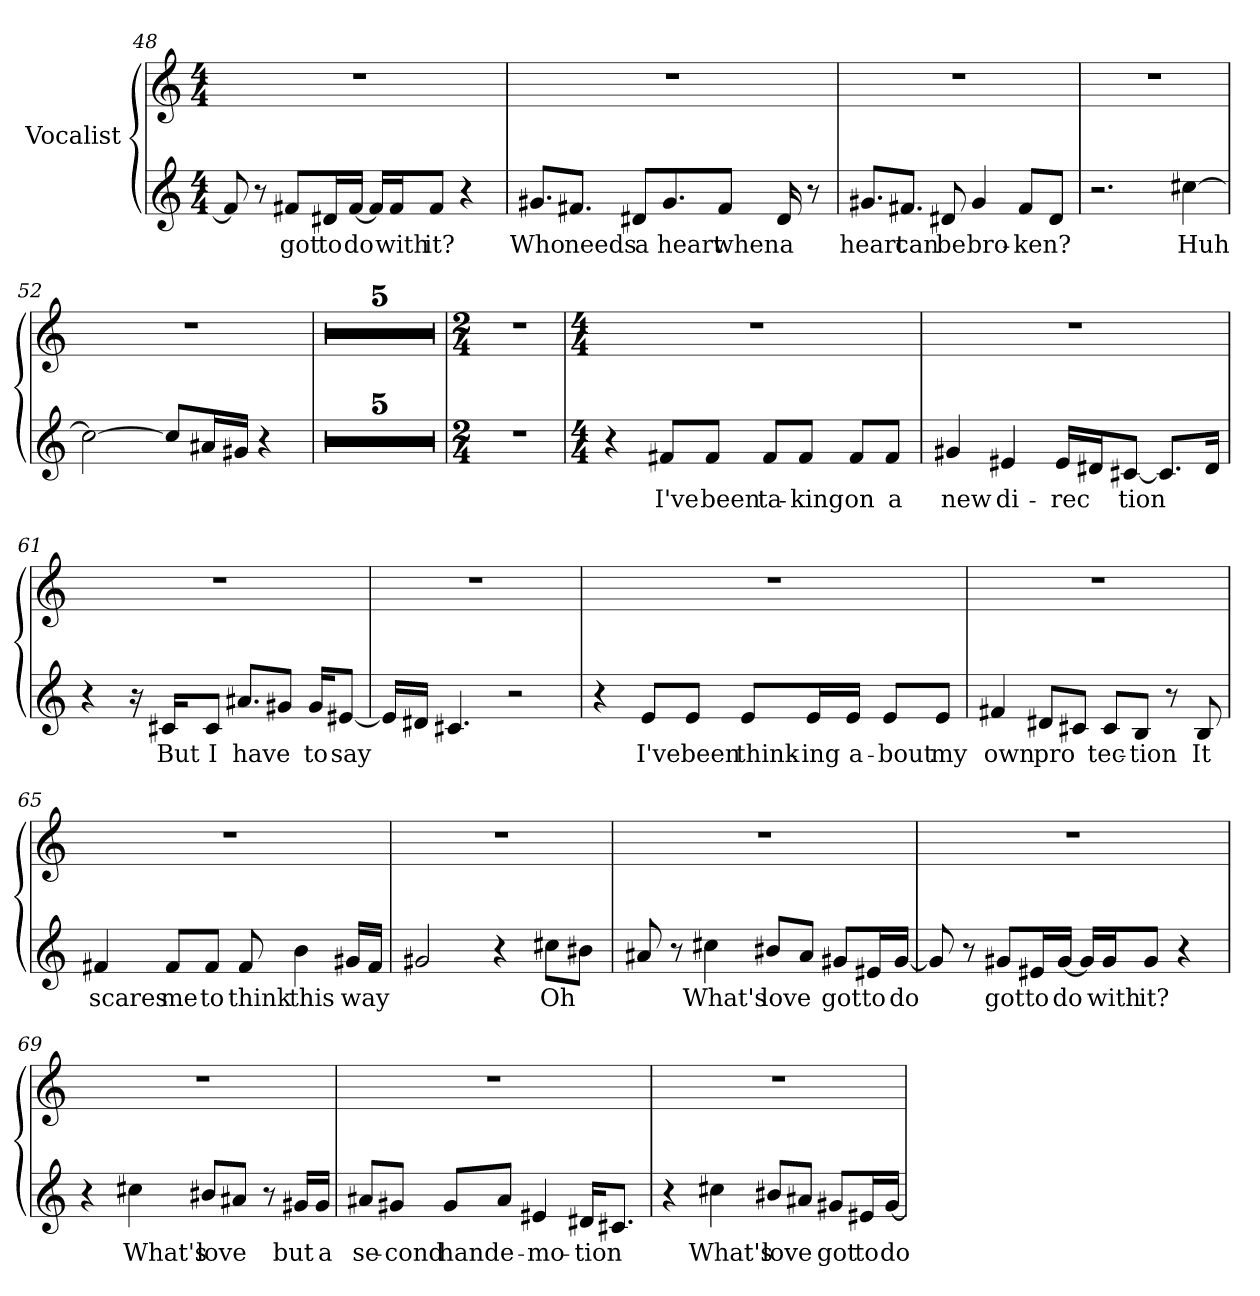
**kern	**text	**kern
*part1	*part1	*part1
*staff2	*staff2	*staff1
*I"Vocalist	*	*
*clefG2	*	*clefG2
*M4/4	*	*M4/4
=48	=48	=48
8f#]	_	1r
8r	.	.
8f#X/L	got	.
16d#X/L	to	.
[16f#/JJ	do	.
16f#/LL]	_	.
16f#/J	with	.
8f#/J	it?	.
4r	.	.
=49	=49	=49
8.g#X/L	Who	1r
8.f#X/J	needs	.
8d#X/L	a	.
8.g#/	heart	.
8f#/J	when	.
16d#	a	.
8r	.	.
=50	=50	=50
8.g#X/L	heart	1r
8.f#X/J	can	.
8d#X	be	.
4g#	bro-	.
8f#/L	-ken?	.
8d#/J	_	.
=51	=51	=51
2.r	.	1r
[4cc#X	Huh	.
=52	=52	=52
2cc#_	_	1r
8cc#/L]	_	.
16a#X/L	_	.
16g#X/JJ	_	.
4r	.	.
=53	=53	=53
1r	.	1r
=54	=54	=54
1r	.	1r
=55	=55	=55
1r	.	1r
=56	=56	=56
1r	.	1r
=57	=57	=57
1r	.	1r
=58	=58	=58
*M2/4	*	*M2/4
2r	.	2r
=59	=59	=59
*M4/4	*	*M4/4
4r	.	1r
8f#X/L	I've	.
8f#/J	been	.
8f#/L	ta-	.
8f#/J	-king	.
8f#/L	on	.
8f#/J	a	.
=60	=60	=60
4g#X	new	1r
4e#X	di-	.
16e#/LL	-rec-	.
16d#X/J	_	.
[8c#X/J	-tion	.
8.c#/L]	_	.
16d#/Jk	_	.
=61	=61	=61
4r	.	1r
16r	.	.
16c#X/KL	But	.
8c#/J	I	.
8.a#X/L	have	.
8g#X/J	_	.
16g#/KL	to	.
[8e#X/J	say	.
=62	=62	=62
16e#/LL]	_	1r
16d#X/JJ	_	.
4.c#X	_	.
2r	.	.
=63	=63	=63
4r	.	1r
8e/L	I've	.
8e/J	been	.
8e/L	think-	.
16e/L	-ing	.
16e/JJ	a-	.
8e/L	-bout	.
8e/J	my	.
=64	=64	=64
4f#X	own	1r
8d#X/L	pro-	.
8c#X/J	_	.
8c#/L	-tec-	.
8B/J	-tion	.
8r	.	.
8B	It	.
=65	=65	=65
4f#X	scares	1r
8f#/L	me	.
8f#/J	to	.
8f#	think	.
4b	this	.
16g#X/LL	way	.
16f#/JJ	_	.
=66	=66	=66
2g#X	_	1r
4r	.	.
8cc#X\L	Oh	.
8b#X\J	_	.
=67	=67	=67
8a#X	_	1r
8r	.	.
4cc#X	What's	.
8b#X/L	love	.
8a#/J	_	.
8g#X/L	got	.
16e#X/L	to	.
[16g#/JJ	do	.
=68	=68	=68
8g#]	_	1r
8r	.	.
8g#X/L	got	.
16e#X/L	to	.
[16g#/JJ	do	.
16g#/LL]	_	.
16g#/J	with	.
8g#/J	it?	.
4r	.	.
=69	=69	=69
4r	.	1r
4cc#X	What's	.
8b#X/L	love	.
8a#X/J	_	.
8r	.	.
16g#X/LL	but	.
16g#/JJ	a	.
=70	=70	=70
8a#X/L	se-	1r
8g#X/J	-cond	.
8g#/L	hand	.
8a#/J	e-	.
4e#X	-mo-	.
16d#X/KL	-tion	.
8.c#X/J	_	.
=71	=71	=71
4r	.	1r
4cc#X	What's	.
8b#X/L	love	.
8a#X/J	_	.
8g#X/L	got	.
16e#X/L	to	.
[16g#/JJ	do	.
=	=	=
*-	*-	*-
